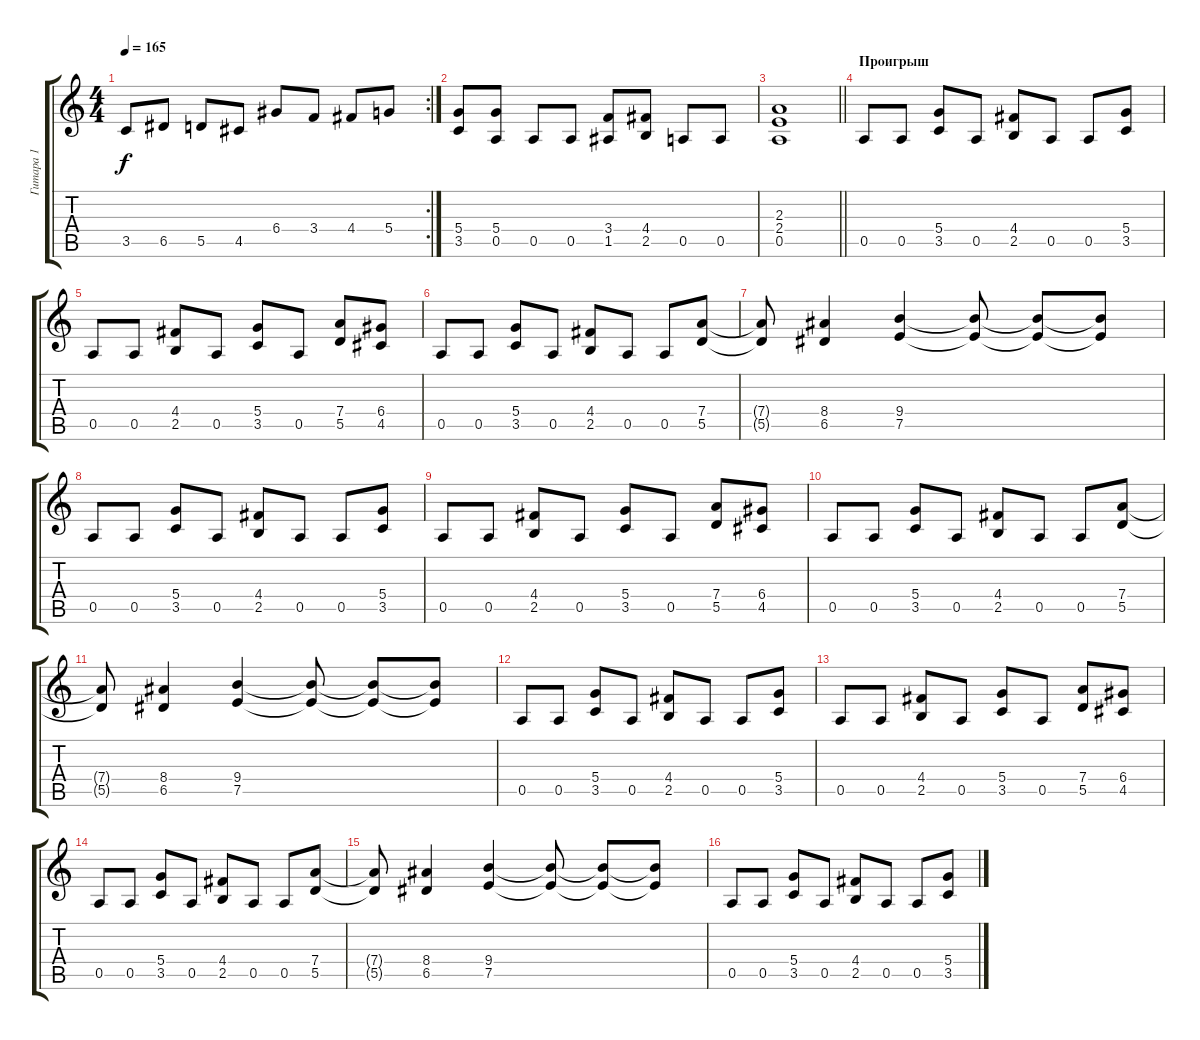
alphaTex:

\track ("Гитара 1" "Гитара 1") {instrument distortionguitar}
\staff {score tabs}
\tuning (E4 B3 G3 D3 A2 E2) {hide}
\rc 2
\ts (4 4)
\tempo 165
\clef g2
\ks c
3.5.8{dy f} 6.5.8 5.5.8 4.5.8 6.4.8 3.4.8 4.4.8 5.4.8 |
(5.4 3.5).8 (5.4 0.5).8 0.5.8 0.5.8 (3.4 1.5).8 (4.4 2.5).8 0.5.8 0.5.8 |
\barLineRight lightlight
(2.3 2.4 0.5).1 |
\section ("" "Проигрыш")
0.5.8 0.5.8 (5.4 3.5).8 0.5.8 (4.4 2.5).8 0.5.8 0.5.8 (5.4 3.5).8 |
0.5.8 0.5.8 (4.4 2.5).8 0.5.8 (5.4 3.5).8 0.5.8 (7.4 5.5).8 (6.4 4.5).8 |
0.5.8 0.5.8 (5.4 3.5).8 0.5.8 (4.4 2.5).8 0.5.8 0.5.8 (7.4 5.5).8 |
(7.4{t} 5.5{t}).8 (8.4 6.5).4 (9.4 7.5).4 (9.4{t} 7.5{t}).8 (9.4{t} 7.5{t}).8 (9.4{t} 7.5{t}).8 |
0.5.8 0.5.8 (5.4 3.5).8 0.5.8 (4.4 2.5).8 0.5.8 0.5.8 (5.4 3.5).8 |
0.5.8 0.5.8 (4.4 2.5).8 0.5.8 (5.4 3.5).8 0.5.8 (7.4 5.5).8 (6.4 4.5).8 |
0.5.8 0.5.8 (5.4 3.5).8 0.5.8 (4.4 2.5).8 0.5.8 0.5.8 (7.4 5.5).8 |
(7.4{t} 5.5{t}).8 (8.4 6.5).4 (9.4 7.5).4 (9.4{t} 7.5{t}).8 (9.4{t} 7.5{t}).8 (9.4{t} 7.5{t}).8 |
0.5.8 0.5.8 (5.4 3.5).8 0.5.8 (4.4 2.5).8 0.5.8 0.5.8 (5.4 3.5).8 |
0.5.8 0.5.8 (4.4 2.5).8 0.5.8 (5.4 3.5).8 0.5.8 (7.4 5.5).8 (6.4 4.5).8 |
0.5.8 0.5.8 (5.4 3.5).8 0.5.8 (4.4 2.5).8 0.5.8 0.5.8 (7.4 5.5).8 |
(7.4{t} 5.5{t}).8 (8.4 6.5).4 (9.4 7.5).4 (9.4{t} 7.5{t}).8 (9.4{t} 7.5{t}).8 (9.4{t} 7.5{t}).8 |
0.5.8 0.5.8 (5.4 3.5).8 0.5.8 (4.4 2.5).8 0.5.8 0.5.8 (5.4 3.5).8
